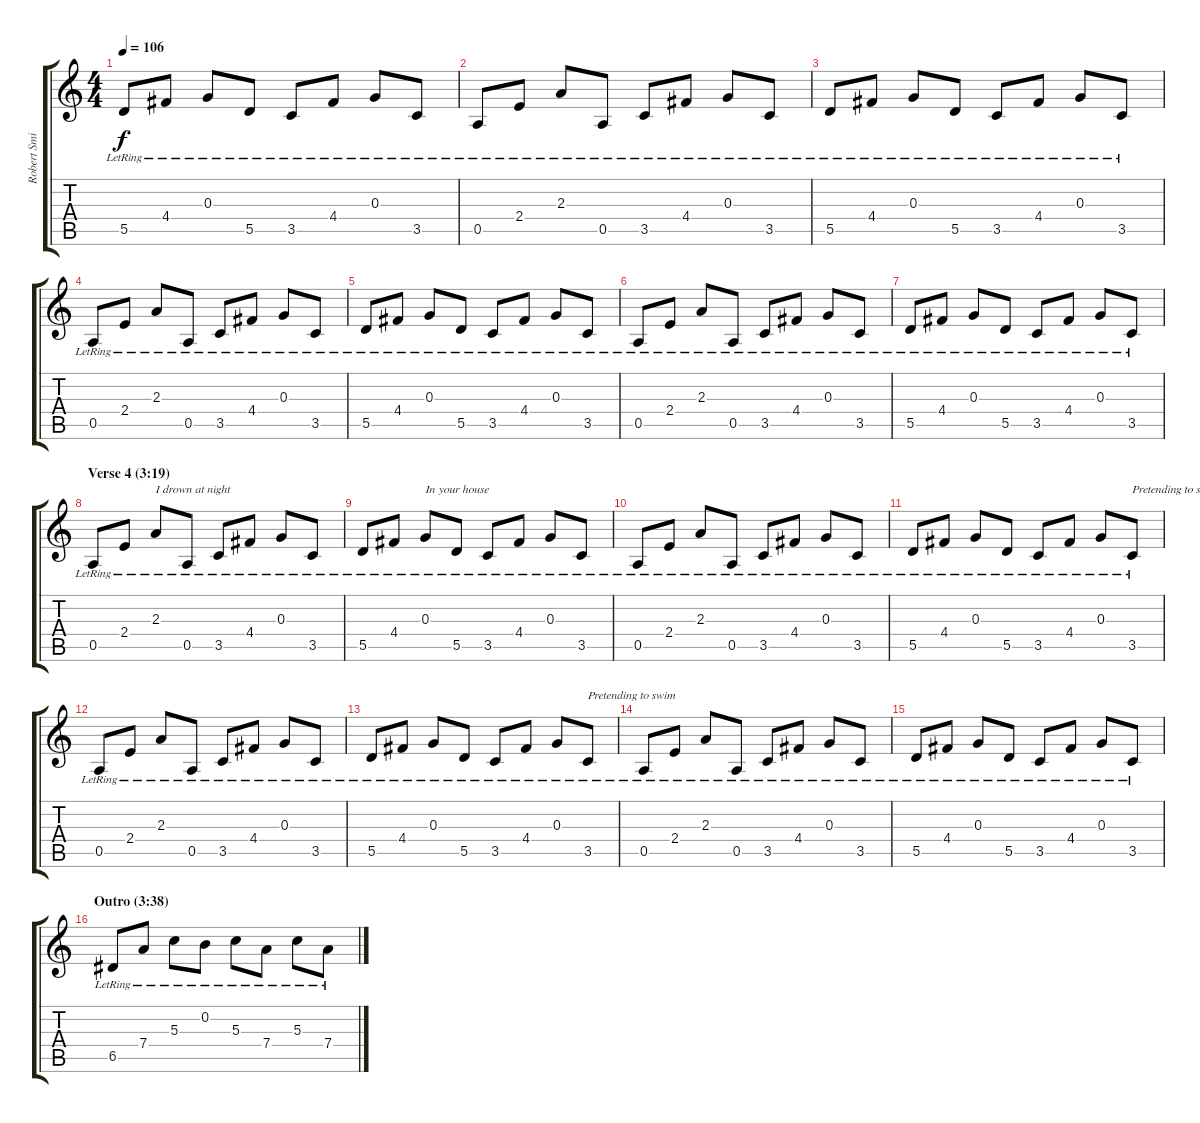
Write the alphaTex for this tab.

\track ("Robert Smith (guitar)" "Robert Smi") {instrument electricguitarclean}
\staff {score tabs}
\tuning (E4 B3 G3 D3 A2 E2) {hide}
\ts (4 4)
\tempo 106
\clef g2
\ks c
5.5{lr}.8{dy f} 4.4{lr}.8 0.3{lr}.8 5.5{lr}.8 3.5{lr}.8 4.4{lr}.8 0.3{lr}.8 3.5{lr}.8 |
0.5{lr}.8 2.4{lr}.8 2.3{lr}.8 0.5{lr}.8 3.5{lr}.8 4.4{lr}.8 0.3{lr}.8 3.5{lr}.8 |
5.5{lr}.8 4.4{lr}.8 0.3{lr}.8 5.5{lr}.8 3.5{lr}.8 4.4{lr}.8 0.3{lr}.8 3.5{lr}.8 |
0.5{lr}.8 2.4{lr}.8 2.3{lr}.8 0.5{lr}.8 3.5{lr}.8 4.4{lr}.8 0.3{lr}.8 3.5{lr}.8 |
5.5{lr}.8 4.4{lr}.8 0.3{lr}.8 5.5{lr}.8 3.5{lr}.8 4.4{lr}.8 0.3{lr}.8 3.5{lr}.8 |
0.5{lr}.8 2.4{lr}.8 2.3{lr}.8 0.5{lr}.8 3.5{lr}.8 4.4{lr}.8 0.3{lr}.8 3.5{lr}.8 |
5.5{lr}.8 4.4{lr}.8 0.3{lr}.8 5.5{lr}.8 3.5{lr}.8 4.4{lr}.8 0.3{lr}.8 3.5{lr}.8 |
\section ("" "Verse 4 (3:19)")
0.5{lr}.8 2.4{lr}.8 2.3{lr}.8{txt "I drown at night"} 0.5{lr}.8 3.5{lr}.8 4.4{lr}.8 0.3{lr}.8 3.5{lr}.8 |
5.5{lr}.8 4.4{lr}.8 0.3{lr}.8{txt "In your house"} 5.5{lr}.8 3.5{lr}.8 4.4{lr}.8 0.3{lr}.8 3.5{lr}.8 |
0.5{lr}.8 2.4{lr}.8 2.3{lr}.8 0.5{lr}.8 3.5{lr}.8 4.4{lr}.8 0.3{lr}.8 3.5{lr}.8 |
5.5{lr}.8 4.4{lr}.8 0.3{lr}.8 5.5{lr}.8 3.5{lr}.8 4.4{lr}.8 0.3{lr}.8 3.5{lr}.8{txt "Pretending to swim"} |
0.5{lr}.8 2.4{lr}.8 2.3{lr}.8 0.5{lr}.8 3.5{lr}.8 4.4{lr}.8 0.3{lr}.8 3.5{lr}.8 |
5.5{lr}.8 4.4{lr}.8 0.3{lr}.8 5.5{lr}.8 3.5{lr}.8 4.4{lr}.8 0.3{lr}.8 3.5{lr}.8{txt "Pretending to swim"} |
0.5{lr}.8 2.4{lr}.8 2.3{lr}.8 0.5{lr}.8 3.5{lr}.8 4.4{lr}.8 0.3{lr}.8 3.5{lr}.8 |
5.5{lr}.8 4.4{lr}.8 0.3{lr}.8 5.5{lr}.8 3.5{lr}.8 4.4{lr}.8 0.3{lr}.8 3.5{lr}.8 |
\section ("" "Outro (3:38)")
6.5{lr}.8 7.4{lr}.8 5.3{lr}.8 0.2{lr}.8 5.3{lr}.8 7.4{lr}.8 5.3{lr}.8 7.4{lr}.8
